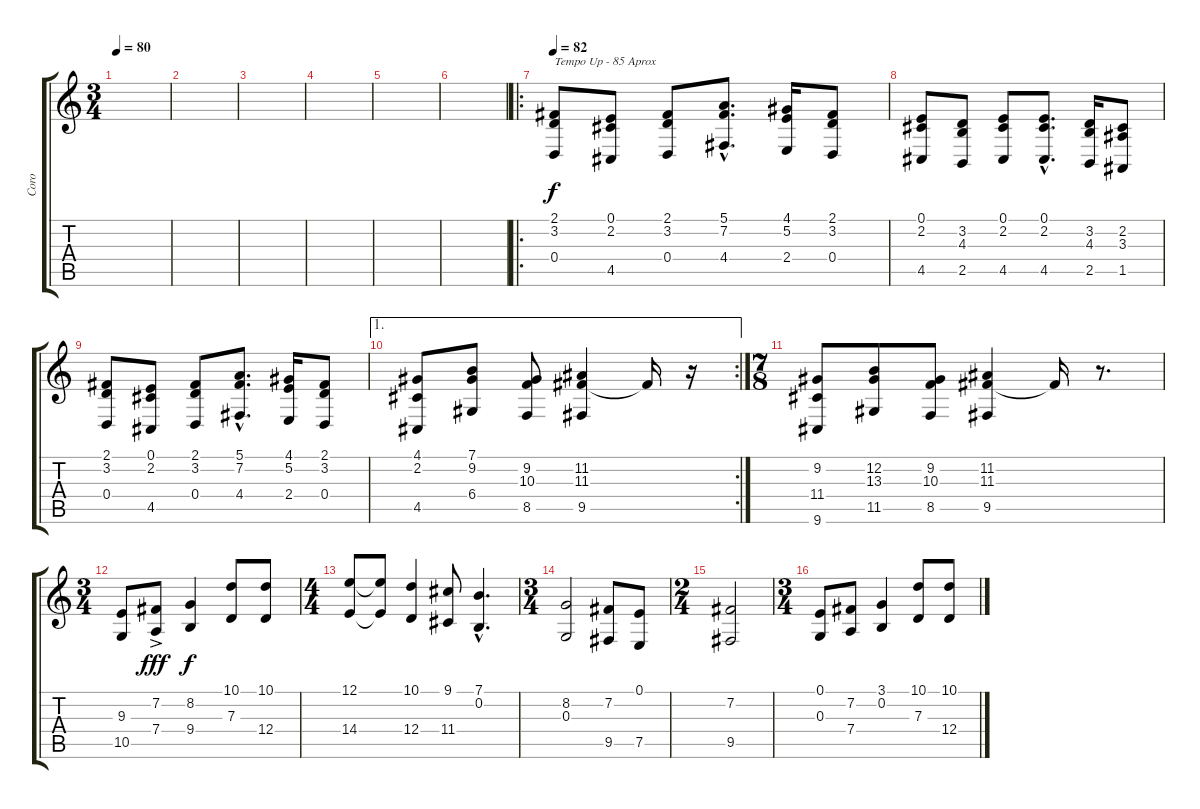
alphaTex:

\track ("Coro" "Coro") {instrument pad4choir}
\staff {score tabs}
\tuning (E4 B3 G3 D3 A2 E2) {hide}
\ts (3 4)
\tempo 80
\clef g2
\ks c
|
|
|
|
|
|
\ro
\tempo 82
(2.1 3.2 0.4).8{txt "Tempo Up - 85 Aprox" instrument pad4choir} (0.1 2.2 4.5).8 (2.1 3.2 0.4).8 (5.1{hac} 7.2{hac} 4.4{hac}).8{d} (4.1 5.2 2.4).16 (2.1 3.2 0.4).8 |
(0.1 2.2 4.5).8 (3.2 4.3 2.5).8 (0.1 2.2 4.5).8 (0.1{hac} 2.2{hac} 4.5{hac}).8{d} (3.2 4.3 2.5).16 (2.2 3.3 1.5).8 |
(2.1 3.2 0.4).8 (0.1 2.2 4.5).8 (2.1 3.2 0.4).8 (5.1{hac} 7.2{hac} 4.4{hac}).8{d} (4.1 5.2 2.4).16 (2.1 3.2 0.4).8 |
\ae 1
\rc 2
(4.1 2.2 4.5).8 (7.1 9.2 6.4).8 (9.2 10.3 8.5).8 (11.2 11.3 9.5).4 11.3{t}.16 r.16 |
\ts (7 8)
(9.2 11.4 9.6).8 (12.2 13.3 11.5).8 (9.2 10.3 8.5).8 (11.2 11.3 9.5).4 11.3{t}.16 r.8{d} |
\ts (3 4)
(9.3 10.5).8 (7.2 7.4{ac}).8{dy fff} (8.2 9.4).4{dy f} (10.1 7.3).8 (10.1 12.4).8 |
\ts (4 4)
(12.1 14.4).8 (12.1{t} 14.4{t}).8 (10.1 12.4).4 (9.1 11.4).8 (7.1{hac} 0.2{hac}).4{d} |
\ts (3 4)
(8.2 0.3).2 (7.2 9.5).8 (0.1 7.5).8 |
\ts (2 4)
(7.2 9.5).2 |
\ts (3 4)
(0.1 0.3).8 (7.2 7.4).8 (3.1 0.2).4 (10.1 7.3).8 (10.1 12.4).8
